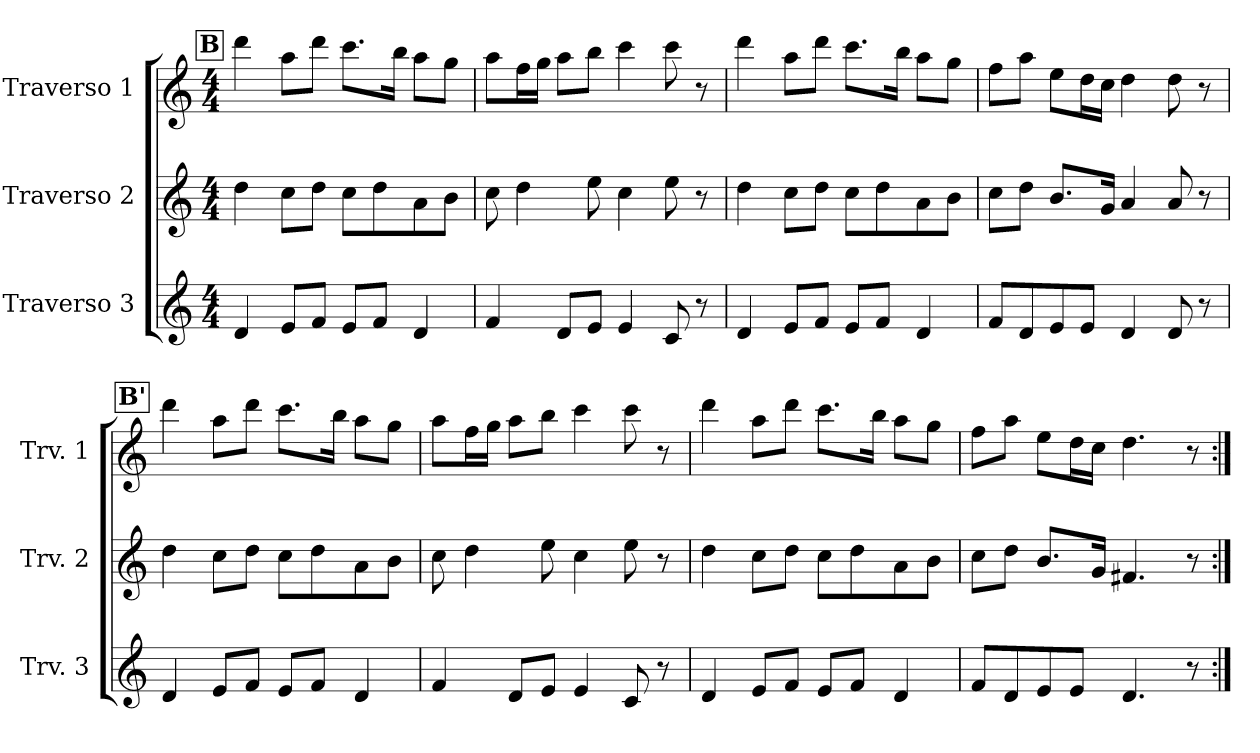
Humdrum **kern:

**kern	**kern	**kern
*part3	*part2	*part1
*staff3	*staff2	*staff1
*I"Traverso 3	*I"Traverso 2	*I"Traverso 1
*I'Trv. 3	*I'Trv. 2	*I'Trv. 1
!!LO:PB:g=z
*clefG2	*clefG2	*clefG2
*k[]	*k[]	*k[]
*M4/4	*M4/4	*M4/4
!!LO:REH:place=s1:a:B:fs=14:t=B
=9	=9	=9
4d/	4dd\	4ddd\
8e/L	8cc\L	8aa\L
8f/J	8dd\J	8ddd\J
8e/L	8cc\L	8.ccc\L
8f/J	8dd\	.
.	.	16bb\Jk
4d/	8a\	8aa\L
.	8b\J	8gg\J
=10	=10	=10
4f/	8cc\	8aa\L
.	4dd\	16ff\L
.	.	16gg\JJ
8d/L	.	8aa\L
8e/J	8ee\	8bb\J
4e/	4cc\	4ccc\
8c/	8ee\	8ccc\
8r	8r	8r
=11	=11	=11
4d/	4dd\	4ddd\
8e/L	8cc\L	8aa\L
8f/J	8dd\J	8ddd\J
8e/L	8cc\L	8.ccc\L
8f/J	8dd\	.
.	.	16bb\Jk
4d/	8a\	8aa\L
.	8b\J	8gg\J
=12	=12	=12
8f/L	8cc\L	8ff\L
8d/	8dd\J	8aa\J
8e/	8.b/L	8ee\L
8e/J	.	16dd\L
.	16g/Jk	16cc\JJ
4d/	4a/	4dd\
8d/	8a/	8dd\
8r	8r	8r
!!LO:LB:g=z
!!LO:REH:place=s1:a:B:fs=14:t=B'
=13	=13	=13
4d/	4dd\	4ddd\
8e/L	8cc\L	8aa\L
8f/J	8dd\J	8ddd\J
8e/L	8cc\L	8.ccc\L
8f/J	8dd\	.
.	.	16bb\Jk
4d/	8a\	8aa\L
.	8b\J	8gg\J
=14	=14	=14
4f/	8cc\	8aa\L
.	4dd\	16ff\L
.	.	16gg\JJ
8d/L	.	8aa\L
8e/J	8ee\	8bb\J
4e/	4cc\	4ccc\
8c/	8ee\	8ccc\
8r	8r	8r
=15	=15	=15
4d/	4dd\	4ddd\
8e/L	8cc\L	8aa\L
8f/J	8dd\J	8ddd\J
8e/L	8cc\L	8.ccc\L
8f/J	8dd\	.
.	.	16bb\Jk
4d/	8a\	8aa\L
.	8b\J	8gg\J
=16	=16	=16
8f/L	8cc\L	8ff\L
8d/	8dd\J	8aa\J
8e/	8.b/L	8ee\L
8e/J	.	16dd\L
.	16g/Jk	16cc\JJ
4.d/	4.f#X/	4.dd\
8r	8r	8r
=:|!	=:|!	=:|!
*-	*-	*-
